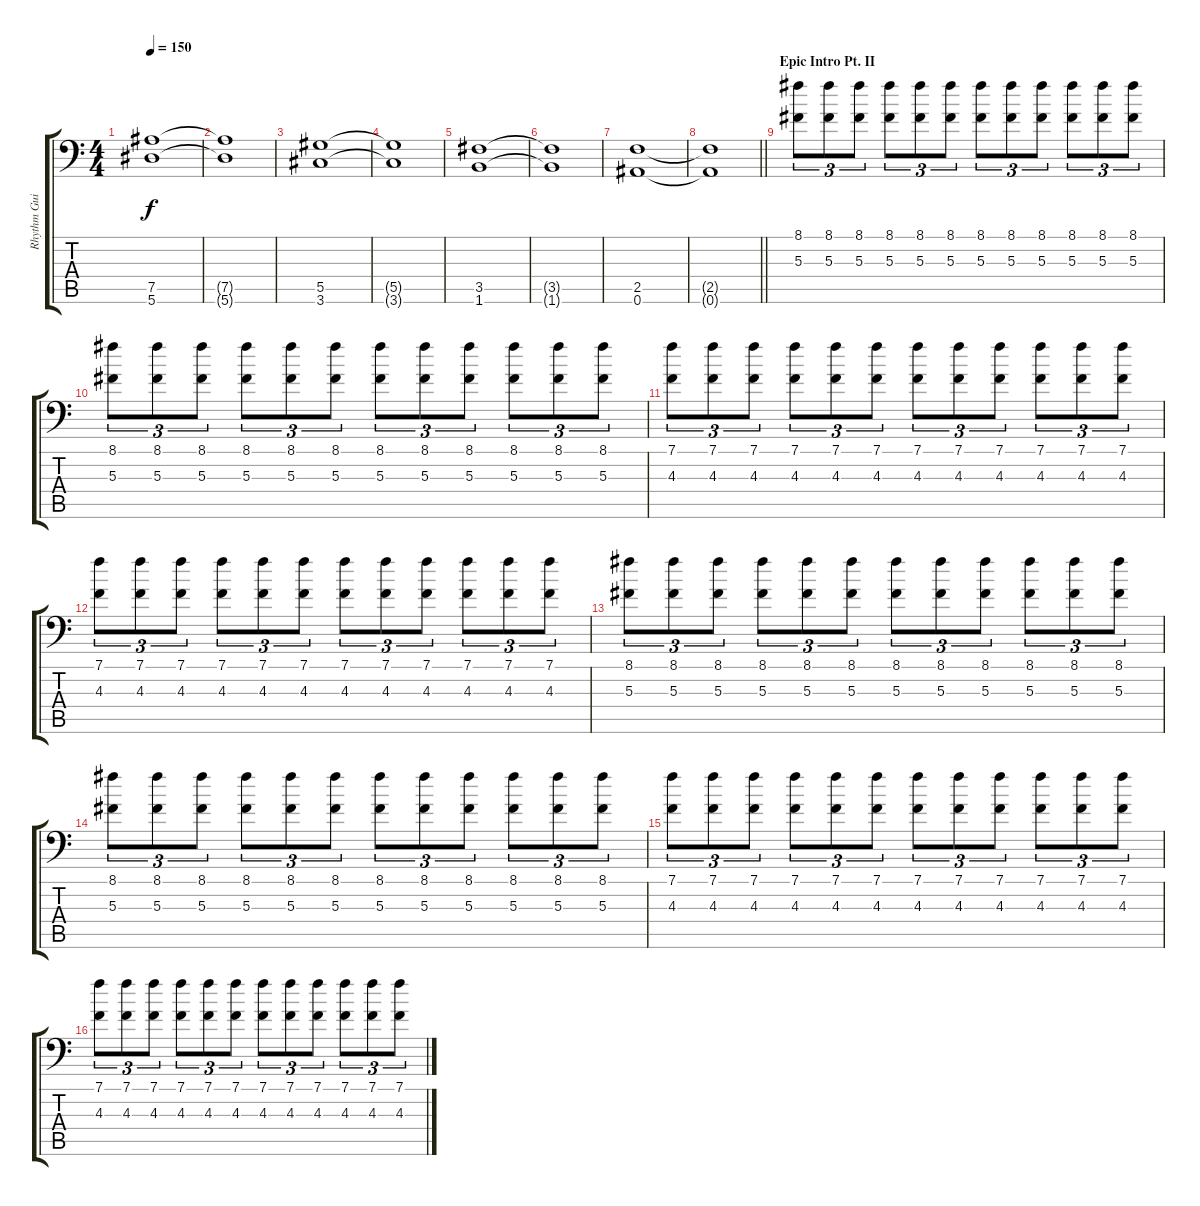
\track ("Rhythm Guitar I" "Rhythm Gui") {instrument distortionguitar}
\staff {score tabs}
\tuning (Bb3 F3 Db3 Ab2 Eb2 Bb1) {hide}
\ts (4 4)
\tempo 150
\clef f4
\ks c
(7.5 5.6).1{dy f} |
(7.5{t} 5.6{t}).1 |
(5.5 3.6).1 |
(5.5{t} 3.6{t}).1 |
(3.5 1.6).1 |
(3.5{t} 1.6{t}).1 |
(2.5 0.6).1 |
\barLineRight lightlight
(2.5{t} 0.6{t}).1 |
\section ("" "Epic Intro Pt. II")
(8.1 5.3).8{tu (3 2) volume 14} (8.1 5.3).8{tu (3 2)} (8.1 5.3).8{tu (3 2)} (8.1 5.3).8{tu (3 2)} (8.1 5.3).8{tu (3 2)} (8.1 5.3).8{tu (3 2)} (8.1 5.3).8{tu (3 2)} (8.1 5.3).8{tu (3 2)} (8.1 5.3).8{tu (3 2)} (8.1 5.3).8{tu (3 2)} (8.1 5.3).8{tu (3 2)} (8.1 5.3).8{tu (3 2)} |
(8.1 5.3).8{tu (3 2)} (8.1 5.3).8{tu (3 2)} (8.1 5.3).8{tu (3 2)} (8.1 5.3).8{tu (3 2)} (8.1 5.3).8{tu (3 2)} (8.1 5.3).8{tu (3 2)} (8.1 5.3).8{tu (3 2)} (8.1 5.3).8{tu (3 2)} (8.1 5.3).8{tu (3 2)} (8.1 5.3).8{tu (3 2)} (8.1 5.3).8{tu (3 2)} (8.1 5.3).8{tu (3 2)} |
(7.1 4.3).8{tu (3 2)} (7.1 4.3).8{tu (3 2)} (7.1 4.3).8{tu (3 2)} (7.1 4.3).8{tu (3 2)} (7.1 4.3).8{tu (3 2)} (7.1 4.3).8{tu (3 2)} (7.1 4.3).8{tu (3 2)} (7.1 4.3).8{tu (3 2)} (7.1 4.3).8{tu (3 2)} (7.1 4.3).8{tu (3 2)} (7.1 4.3).8{tu (3 2)} (7.1 4.3).8{tu (3 2)} |
(7.1 4.3).8{tu (3 2)} (7.1 4.3).8{tu (3 2)} (7.1 4.3).8{tu (3 2)} (7.1 4.3).8{tu (3 2)} (7.1 4.3).8{tu (3 2)} (7.1 4.3).8{tu (3 2)} (7.1 4.3).8{tu (3 2)} (7.1 4.3).8{tu (3 2)} (7.1 4.3).8{tu (3 2)} (7.1 4.3).8{tu (3 2)} (7.1 4.3).8{tu (3 2)} (7.1 4.3).8{tu (3 2)} |
(8.1 5.3).8{tu (3 2)} (8.1 5.3).8{tu (3 2)} (8.1 5.3).8{tu (3 2)} (8.1 5.3).8{tu (3 2)} (8.1 5.3).8{tu (3 2)} (8.1 5.3).8{tu (3 2)} (8.1 5.3).8{tu (3 2)} (8.1 5.3).8{tu (3 2)} (8.1 5.3).8{tu (3 2)} (8.1 5.3).8{tu (3 2)} (8.1 5.3).8{tu (3 2)} (8.1 5.3).8{tu (3 2)} |
(8.1 5.3).8{tu (3 2)} (8.1 5.3).8{tu (3 2)} (8.1 5.3).8{tu (3 2)} (8.1 5.3).8{tu (3 2)} (8.1 5.3).8{tu (3 2)} (8.1 5.3).8{tu (3 2)} (8.1 5.3).8{tu (3 2)} (8.1 5.3).8{tu (3 2)} (8.1 5.3).8{tu (3 2)} (8.1 5.3).8{tu (3 2)} (8.1 5.3).8{tu (3 2)} (8.1 5.3).8{tu (3 2)} |
(7.1 4.3).8{tu (3 2)} (7.1 4.3).8{tu (3 2)} (7.1 4.3).8{tu (3 2)} (7.1 4.3).8{tu (3 2)} (7.1 4.3).8{tu (3 2)} (7.1 4.3).8{tu (3 2)} (7.1 4.3).8{tu (3 2)} (7.1 4.3).8{tu (3 2)} (7.1 4.3).8{tu (3 2)} (7.1 4.3).8{tu (3 2)} (7.1 4.3).8{tu (3 2)} (7.1 4.3).8{tu (3 2)} |
(7.1 4.3).8{tu (3 2)} (7.1 4.3).8{tu (3 2)} (7.1 4.3).8{tu (3 2)} (7.1 4.3).8{tu (3 2)} (7.1 4.3).8{tu (3 2)} (7.1 4.3).8{tu (3 2)} (7.1 4.3).8{tu (3 2)} (7.1 4.3).8{tu (3 2)} (7.1 4.3).8{tu (3 2)} (7.1 4.3).8{tu (3 2)} (7.1 4.3).8{tu (3 2)} (7.1 4.3).8{tu (3 2)}
